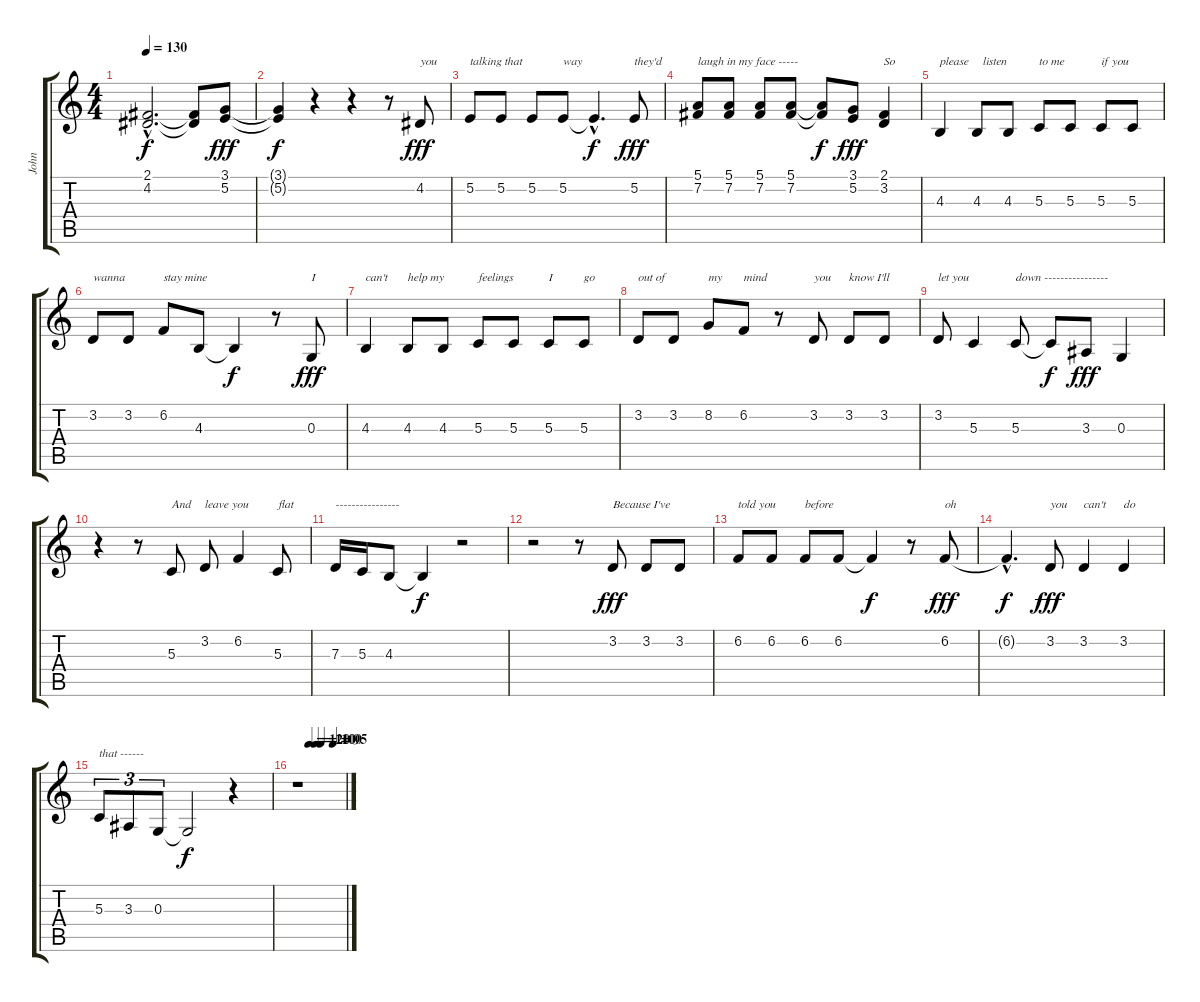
\track ("John" "John") {instrument altosax}
\staff {score tabs}
\tuning (E4 B3 G3 D3 A2 E2) {hide}
\ts (4 4)
\tempo 130
\clef g2
\ks c
(2.1{hac t} 4.2{hac t}).2{d dy f} (2.1{t} 4.2{t}).8 (3.1 5.2).8{dy fff} |
(3.1{t} 5.2{t}).4{dy f} r.4 r.4 r.8 4.2.8{txt "you" dy fff} |
5.2.8{txt "talking that"} 5.2.8 5.2.8 5.2.8{txt "way"} 5.2{hac t}.4{d dy f} 5.2.8{txt "they'd" dy fff} |
(5.1 7.2).8{txt "laugh in my face -----"} (5.1 7.2).8 (5.1 7.2).8 (5.1 7.2).8 (5.1{t} 7.2{t}).8{dy f} (3.1 5.2).8{dy fff} (2.1 3.2).4{txt "So"} |
4.3.4{txt "please"} 4.3.8{txt "  listen"} 4.3.8 5.3.8{txt "to me"} 5.3.8 5.3.8{txt "if you"} 5.3.8 |
3.2.8{txt "wanna"} 3.2.8 6.2.8{txt "stay mine"} 4.3.8 4.3{t}.4{dy f} r.8 0.3.8{txt "I" dy fff} |
4.3.4{txt "can't"} 4.3.8{txt "help my"} 4.3.8 5.3.8{txt "feelings"} 5.3.8 5.3.8{txt "I"} 5.3.8{txt "go"} |
3.2.8{txt "out of"} 3.2.8 8.2.8{txt "my "} 6.2.8{txt "mind"} r.8 3.2.8{txt "you"} 3.2.8{txt "know I'll"} 3.2.8 |
3.2.8{txt "let you"} 5.3.4 5.3.8{txt "down ----------------"} 5.3{t}.8{dy f} 3.3.8{dy fff} 0.3.4 |
r.4 r.8 5.3.8{txt "And"} 3.2.8{txt "leave you"} 6.2.4 5.3.8{txt "flat"} |
7.3.16{txt "----------------"} 5.3.16 4.3.8 4.3{t}.4{dy f} r.2 |
r.2 r.8 3.2.8{txt "Because I've" dy fff} 3.2.8 3.2.8 |
6.2.8{txt "told you"} 6.2.8 6.2.8{txt "before"} 6.2.8 6.2{t}.4{dy f} r.8 6.2.8{txt "oh" dy fff} |
6.2{hac t}.4{d dy f} 3.2.8{txt "you" dy fff} 3.2.4{txt "can't"} 3.2.4{txt "do"} |
5.3.8{tu (3 2) txt "that ------"} 3.3.8{tu (3 2)} 0.3.8{tu (3 2)} 0.3{t}.2{dy f} r.4 |
\tempo (120 0.25)
\tempo (110 0.375)
\tempo (100 0.5)
\tempo (95 0.75)
r.1
